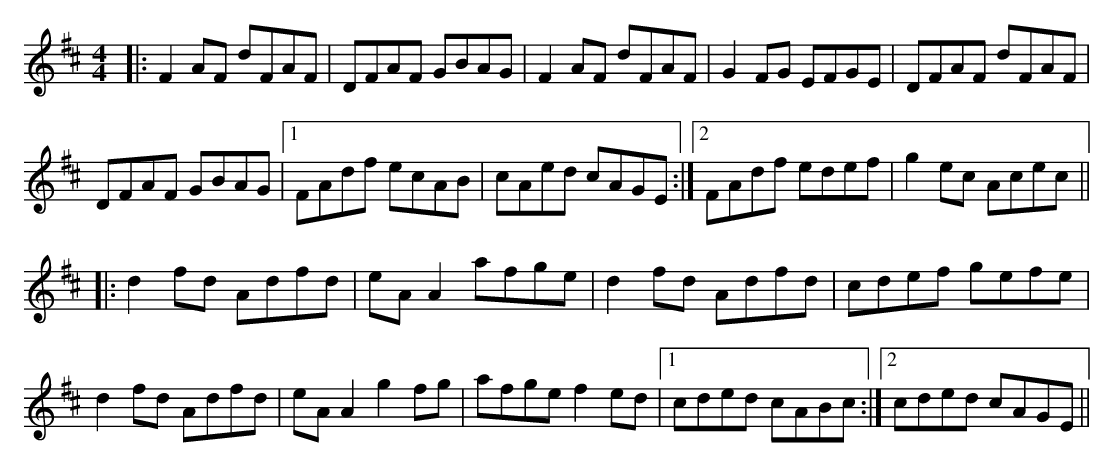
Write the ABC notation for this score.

X:1
M:4/4
K:D
|:F2 AF dFAF|DFAF GBAG|F2 AF dFAF|G2 FG EFGE|DFAF dFAF|
DFAF GBAG|1 FAdf ecAB|cAed cAGE:|2 FAdf edef|g2 ec Acec||
|:d2 fd Adfd|eA A2 afge|d2 fd Adfd|cdef gefe|
d2 fd Adfd|eA A2 g2 fg|afge f2 ed|1 cded cABc:|2 cded cAGE||
